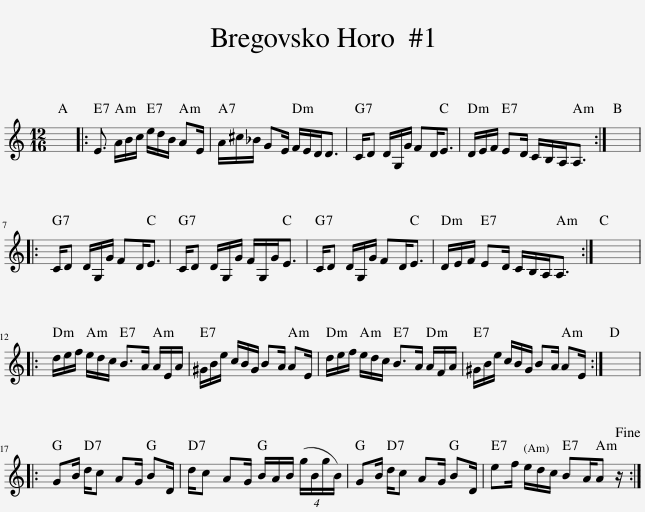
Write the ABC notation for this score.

X:1
L:1/8
M:12/16
I:linebreak $
K:C
V:1 treble
V:1
 x6 |: E3/2 A/B/c/ e/d/B/ AE/ | A/^c/_B/ GE/ F/E/D<D | C/D D/G,/G/ FD<E | D/E/F/ ED/ C/B,/A,<A, :| %5
 x6 |:$ C/D D/G,/G/ FD<E | C/D D/G,/G/ F/G,/G<E | C/D D/G,/G/ FD<E | D/E/F/ ED/ C/B,/A,<A, :| %10
 x6 |:$ d/e/f/ e/d/c/ B>A A/E/A/ | ^G/B/e/ c/B/G/ BA/ AE/ | d/e/f/ e/d/c/ B>A A/F/A/ | ^G/B/e/ c/B/G/ BA/ AE/ :| %15
 x6 |:$ GB/ d/c AG/ BD/ | d/c AG/ B/A/B/ (4:3:4(g/B/g/B/) | GB/ d/c AG/ BD/ | ef/ e/d/c/ BA/A z/!fine! :| %20
